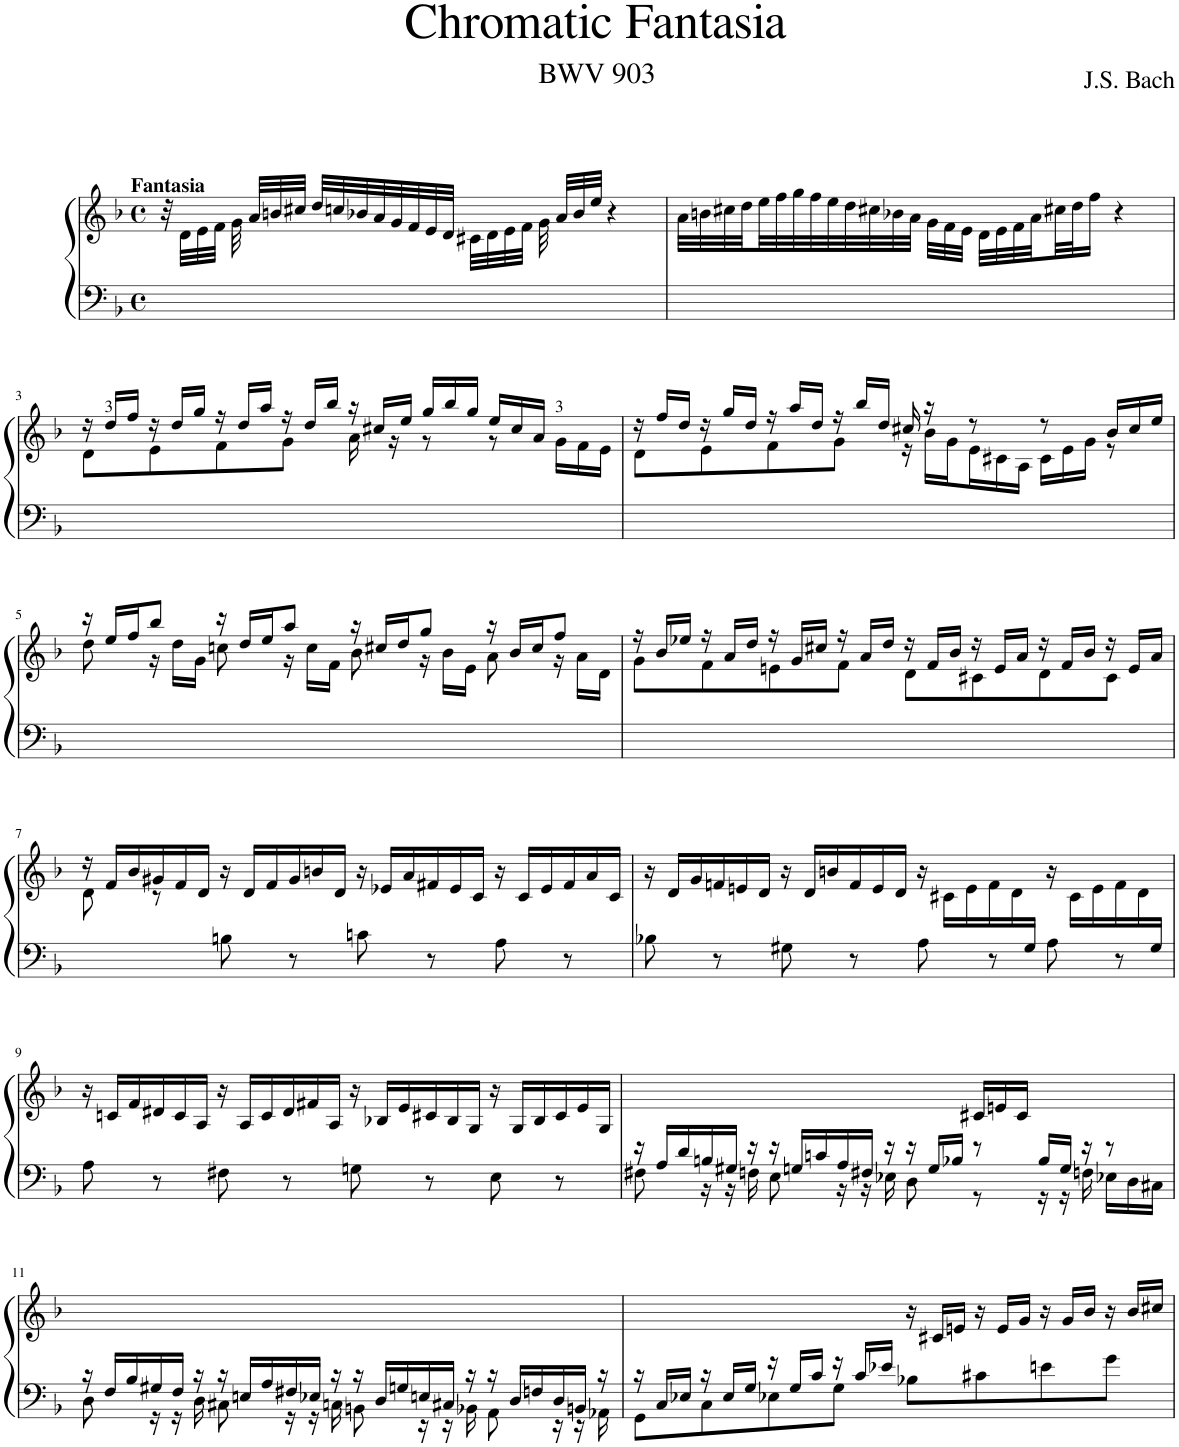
**kern	**kern
*part1	*part1
*staff2	*staff1
*I"Organ	*
*clefF4	*clefG2
*k[b-]	*k[b-]
*M4/4	*M4/4
*met(c)	*met(c)
=1	=1
!	!LO:TX:a:B:t=Fantasia
1ryy	32r
.	32d\LLL
.	32e\
.	32f\JJJ
.	32g\
.	32a/LLL
.	32bn/
.	32cc#X/JJJ
.	32dd/LLL
.	32ccn/
.	32b-X/
.	32a/
.	32g/
.	32f/
.	32e/
.	32d/JJJ
.	32c#X\LLL
.	32d\
.	32e\
.	32f\JJJ
.	32g\
.	32a/LLL
.	32b-/
.	32ee/JJJ
.	4r
=2	=2
1ryy	32a\LLL
.	32bn\
.	32cc#X\
.	32dd\
.	32ee\
.	32ff\
.	32gg\
.	32ff\
.	32ee\
.	32dd\
.	32cc#X\
.	32b-X\
.	32a\JJJ
.	32g\LLL
.	32f\
.	32e\JJJ
.	32d\LLL
.	32e\
.	32f\
.	32a\
.	32cc#X\
.	32dd\J
.	16ff\JJ
.	4r
!!LO:LB:g=z
=3	=3
*	*Xtuplet
*	*^
1ryy	24r	8d\L
!	!LO:TX:a:t=3	!
.	24dd/LL	.
.	24ff/JJ	.
.	24r	8e\
.	24dd/LL	.
.	24gg/JJ	.
.	24r	8f\
.	24dd/LL	.
.	24aa/JJ	.
.	24r	8g\J
.	24dd/LL	.
.	24bb-/JJ	.
.	24r	16a\
.	24cc#X/LL	.
.	.	16r
.	24ee/JJ	.
.	24gg/LL	8r
.	24bb-/	.
.	24gg/JJ	.
.	24ee/LL	8r
.	24cc#/	.
.	24a/JJ	.
!	!LO:TX:a:t=3	!
.	12.ryy	24g\LL
.	.	24f\
.	.	24e\JJ
=4	=4	=4
1ryy	24r	8d\L
.	24ff/LL	.
.	24dd/JJ	.
.	24r	8e\
.	24gg/LL	.
.	24dd/JJ	.
.	24r	8f\
.	24aa/LL	.
.	24dd/JJ	.
.	24r	8g\J
.	24bb-/LL	.
.	24dd/JJ	.
.	24cc#X/	24r
.	24r	24b-\LL
.	24ryy	24g\
.	8r	24e\
.	.	24c#X\
.	.	24A\JJ
.	8r	24c#\LL
.	.	24e\
.	.	24g\JJ
.	24b-/LL	8r
.	24cc#/	.
.	24ee/JJ	.
!!LO:LB:g=z	!!
=5	=5	=5
1ryy	24r	8dd\
.	24ee/LL	.
.	24ff/J	.
.	8bb-/J	24r
.	.	24dd\LL
.	.	24g\JJ
.	24r	8ccn\
.	24dd/LL	.
.	24ee/J	.
.	8aa/J	24r
.	.	24cc\LL
.	.	24f\JJ
.	24r	8b-\
.	24cc#X/LL	.
.	24dd/J	.
.	8gg/J	24r
.	.	24b-\LL
.	.	24e\JJ
.	24r	8a\
.	24b-/LL	.
.	24cc#/J	.
.	8ff/J	24r
.	.	24a\LL
.	.	24d\JJ
=6	=6	=6
1ryy	24r	8g\L
.	24b-/LL	.
.	24ee-X/JJ	.
.	24r	8f\
.	24a/LL	.
.	24dd/JJ	.
.	24r	8en\
.	24g/LL	.
.	24cc#X/JJ	.
.	24r	8f\J
.	24a/LL	.
.	24dd/JJ	.
.	24r	8d\L
.	24f/LL	.
.	24b-/JJ	.
.	24r	8c#X\
.	24e/LL	.
.	24a/JJ	.
.	24r	8d\
.	24f/LL	.
.	24b-/JJ	.
.	24r	8c#\J
.	24e/LL	.
.	24a/JJ	.
!!LO:LB:g=z	!!
=7	=7	=7
4ryy	24r	8d\
.	24f/LL	.
.	24b-/	.
.	24g#X/	8r
.	24f/	.
.	24d/JJ	.
8Bn\	24r	2.ryy
.	24d/LL	.
.	24f/	.
8r	24g#/	.
.	24bn/	.
.	24d/JJ	.
8cn\	24r	.
.	24e-X/LL	.
.	24a/	.
8r	24f#X/	.
.	24e-/	.
.	24c/JJ	.
8A\	24r	.
.	24c/LL	.
.	24e-/	.
8r	24f#/	.
.	24a/	.
.	24c/JJ	.
*	*v	*v
=8	=8
*^	*
24%17ryy	8B-X\	24r
.	.	24d/LL
.	.	24g/
.	8r	24fn/
.	.	24en/
.	.	24d/JJ
.	8G#X\	24r
.	.	24d/LL
.	.	24bn/
.	8r	24f/
.	.	24e/
.	.	24d/JJ
.	8A\	24r
.	.	24c#X\LL
.	.	24e\
.	8r	24f\
.	.	24d\
24G#/JJ	.	24ryy
24%5ryy	8A\	24r
.	.	24c#\LL
.	.	24e\
.	8r	24f\
.	.	24d\
24G#/JJ	.	24ryy
*v	*v	*
!!LO:LB:g=z
=9	=9
8A\	24r
.	24cn/LL
.	24f/
8r	24d#X/
.	24c/
.	24A/JJ
8F#X\	24r
.	24A/LL
.	24c/
8r	24d#/
.	24f#X/
.	24A/JJ
8Gn\	24r
.	24B-X/LL
.	24e/
8r	24c#X/
.	24B-/
.	24G/JJ
8E\	24r
.	24G/LL
.	24B-/
8r	24c#/
.	24e/
.	24G/JJ
=10	=10
*Xtuplet	*
*^	*
24r	8F#X\	4ryy
24A/LL	.	.
24d/	.	.
24Bn/	24r	.
24G#X/JJ	24r	.
24r	24Fn\	.
24r	8E\	4ryy
24Gn/LL	.	.
24cn/	.	.
24A/	24r	.
24F#X/JJ	24r	.
24r	24E-X\	.
24r	8D\	8ryy
24G/LL	.	.
24B-X/JJ	.	.
8r	8r	24c#X/LL
.	.	24en/
.	.	24c#/JJ
24B-/LL	24r	4ryy
24G/JJ	24r	.
24r	24Fn\	.
8r	24E-X\LL	.
.	24D\	.
.	24C#X\JJ	.
!!LO:LB:g=z
=11	=11	=11
24r	8D\	1ryy
24F/LL	.	.
24B-/	.	.
24G#X/	24r	.
24F/JJ	24r	.
24r	24D\	.
24r	8C#X\	.
24En/LL	.	.
24A/	.	.
24F#X/	24r	.
24E-X/JJ	24r	.
24r	24Cn\	.
24r	8BBn\	.
24D/LL	.	.
24Gn/	.	.
24En/	24r	.
24C#X/JJ	24r	.
24r	24BB-X\	.
24r	8AA\	.
24D/LL	.	.
24Fn/	.	.
24D/	24r	.
24BBn/JJ	24r	.
24r	24AA-X\	.
=12	=12	=12
24r	8GG\L	2ryy
24C/LL	.	.
24E-X/JJ	.	.
24r	8C\	.
24E-/LL	.	.
24G/JJ	.	.
24r	8E-X\	.
24G/LL	.	.
24c/JJ	.	.
24r	8G\J	.
24c/LL	.	.
24e-X/JJ	.	.
2ryy	8B-X\L	24r
.	.	24c#X/LL
.	.	24en/JJ
.	8c#X\	24r
.	.	24e/LL
.	.	24g/JJ
.	8en\	24r
.	.	24g/LL
.	.	24b-/JJ
.	8g\J	24r
.	.	24b-/LL
.	.	24cc#X/JJ
*v	*v	*
=	=
*-	*-
